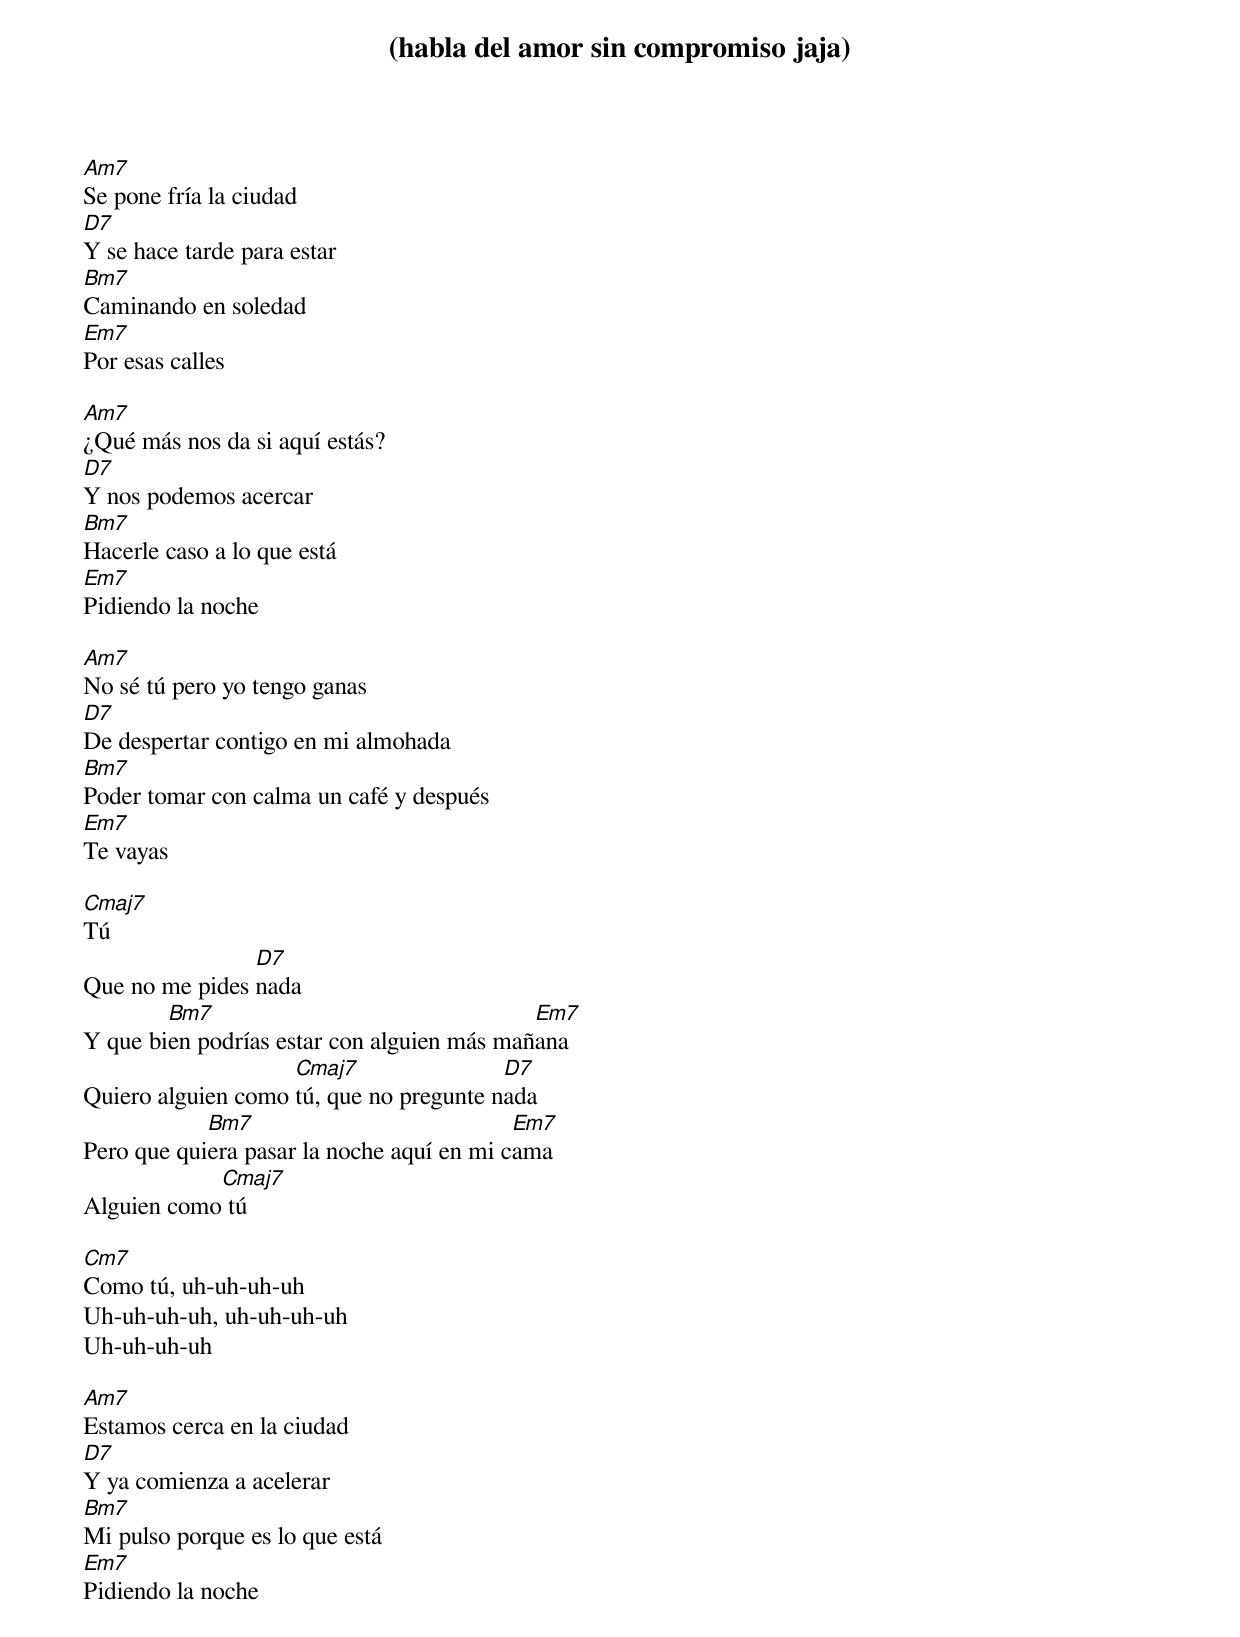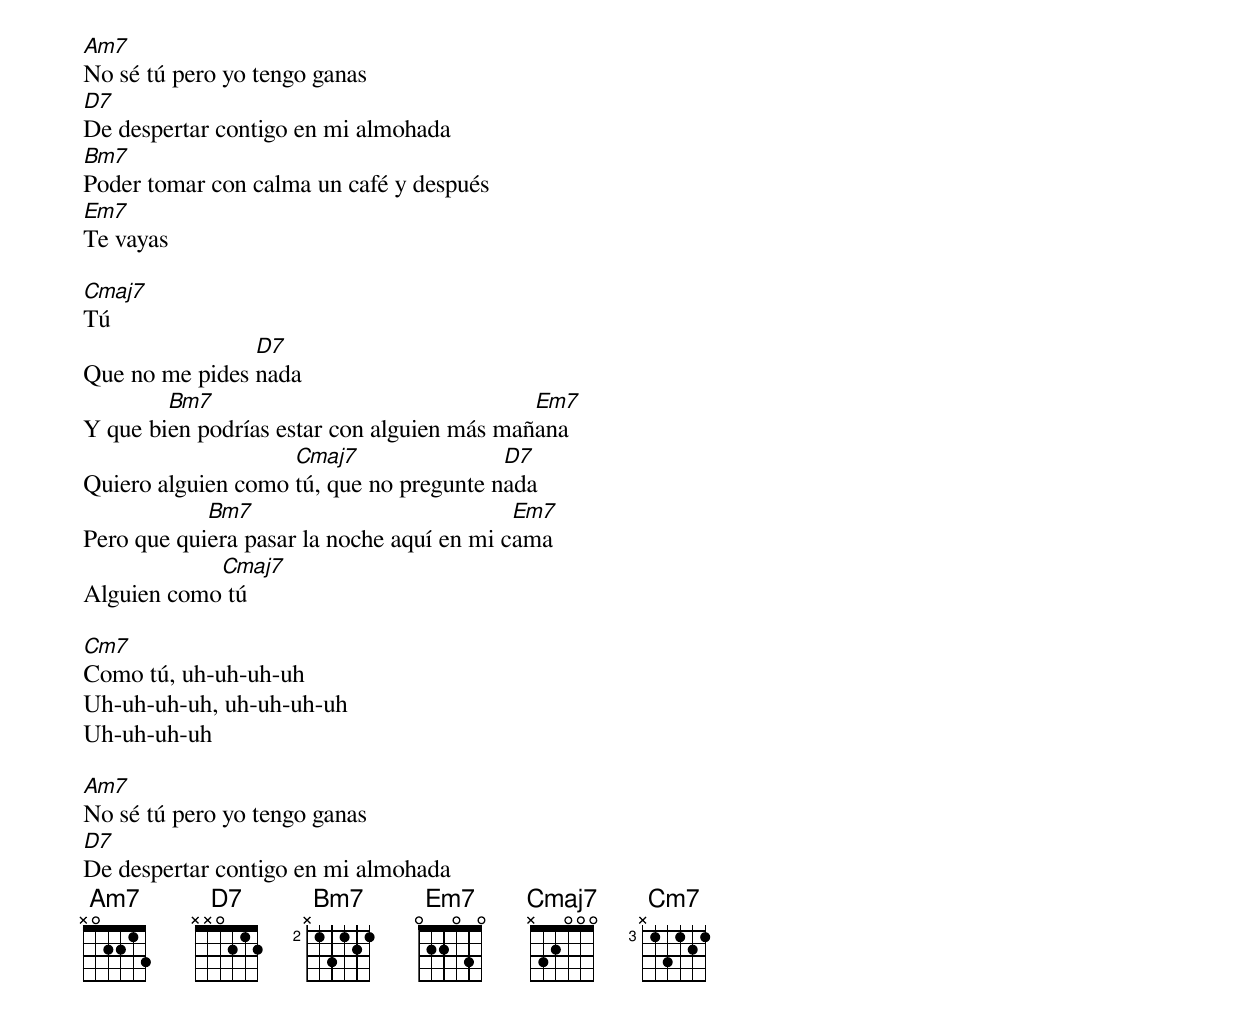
(habla del amor sin compromiso jaja)

Am7
Se pone fría la ciudad
D7
Y se hace tarde para estar
Bm7
Caminando en soledad
Em7
Por esas calles

Am7
¿Qué más nos da si aquí estás?
D7
Y nos podemos acercar
Bm7
Hacerle caso a lo que está
Em7
Pidiendo la noche

Am7
No sé tú pero yo tengo ganas
D7
De despertar contigo en mi almohada
Bm7
Poder tomar con calma un café y después
Em7
Te vayas

Cmaj7
Tú
                D7
Que no me pides nada
        Bm7                                 Em7
Y que bien podrías estar con alguien más mañana
                    Cmaj7                D7
Quiero alguien como tú, que no pregunte nada
            Bm7                            Em7
Pero que quiera pasar la noche aquí en mi cama
            Cmaj7
Alguien como tú

Cm7
Como tú, uh-uh-uh-uh
Uh-uh-uh-uh, uh-uh-uh-uh
Uh-uh-uh-uh

Am7
Estamos cerca en la ciudad
D7
Y ya comienza a acelerar
Bm7
Mi pulso porque es lo que está
Em7
Pidiendo la noche

Am7
No sé tú pero yo tengo ganas
D7
De despertar contigo en mi almohada
Bm7
Poder tomar con calma un café y después
Em7
Te vayas

Cmaj7
Tú
                D7
Que no me pides nada
        Bm7                                 Em7
Y que bien podrías estar con alguien más mañana
                    Cmaj7                D7
Quiero alguien como tú, que no pregunte nada
            Bm7                            Em7
Pero que quiera pasar la noche aquí en mi cama
            Cmaj7
Alguien como tú

Cm7
Como tú, uh-uh-uh-uh
Uh-uh-uh-uh, uh-uh-uh-uh
Uh-uh-uh-uh

Am7
No sé tú pero yo tengo ganas
D7
De despertar contigo en mi almohada
